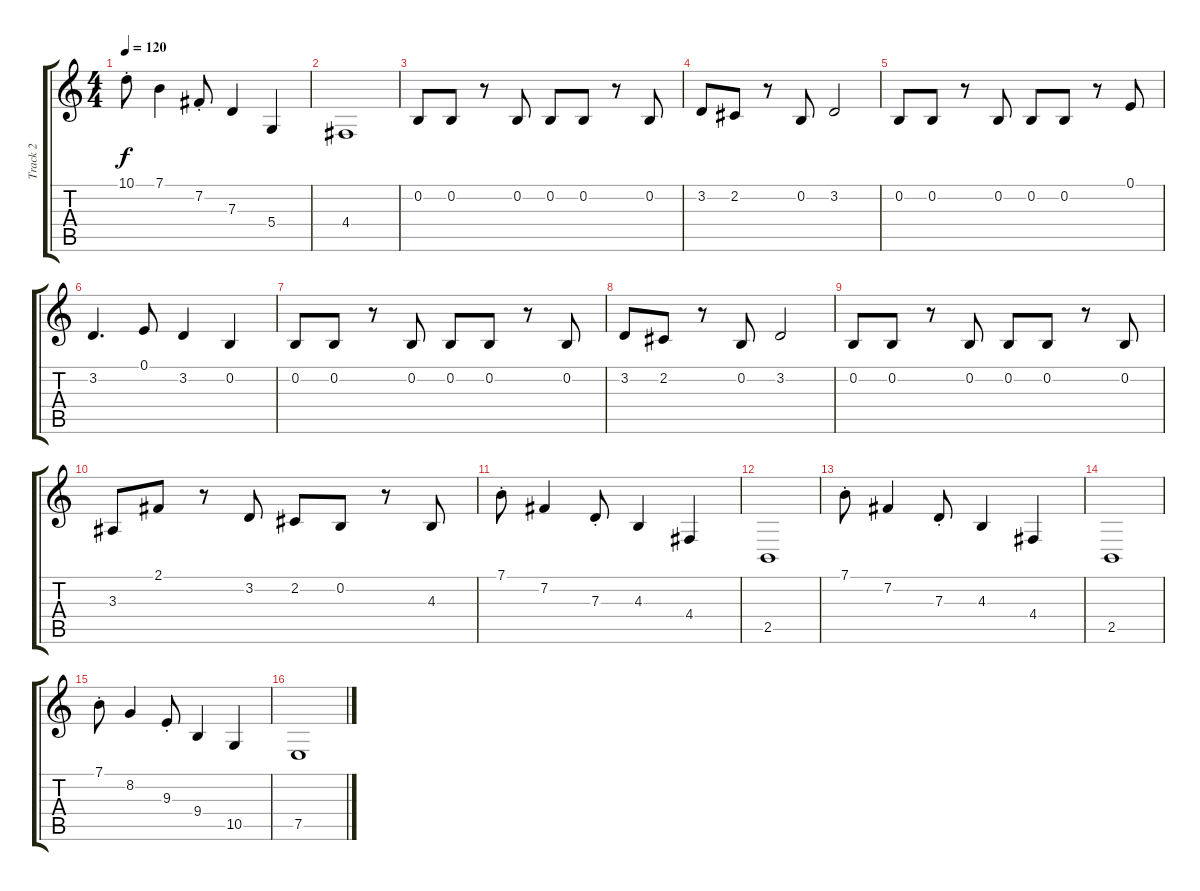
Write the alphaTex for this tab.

\track ("Track 2" "Track 2") {instrument flute}
\staff {score tabs}
\tuning (E4 B3 G3 D3 A2 E2) {hide}
\ts (4 4)
\tempo 120
\clef g2
\ks c
10.1{st}.8{dy f} 7.1.4 7.2{st}.8 7.3.4 5.4.4 |
4.4.1 |
0.2.8 0.2.8 r.8 0.2.8 0.2.8 0.2.8 r.8 0.2.8 |
3.2.8 2.2.8 r.8 0.2.8 3.2.2 |
0.2.8 0.2.8 r.8 0.2.8 0.2.8 0.2.8 r.8 0.1.8 |
3.2.4{d} 0.1.8 3.2.4 0.2.4 |
0.2.8 0.2.8 r.8 0.2.8 0.2.8 0.2.8 r.8 0.2.8 |
3.2.8 2.2.8 r.8 0.2.8 3.2.2 |
0.2.8 0.2.8 r.8 0.2.8 0.2.8 0.2.8 r.8 0.2.8 |
3.3.8 2.1.8 r.8 3.2.8 2.2.8 0.2.8 r.8 4.3.8 |
7.1{st}.8 7.2.4 7.3{st}.8 4.3.4 4.4.4 |
2.5.1 |
7.1{st}.8 7.2.4 7.3{st}.8 4.3.4 4.4.4 |
2.5.1 |
7.1{st}.8 8.2.4 9.3{st}.8 9.4.4 10.5.4 |
7.5.1
